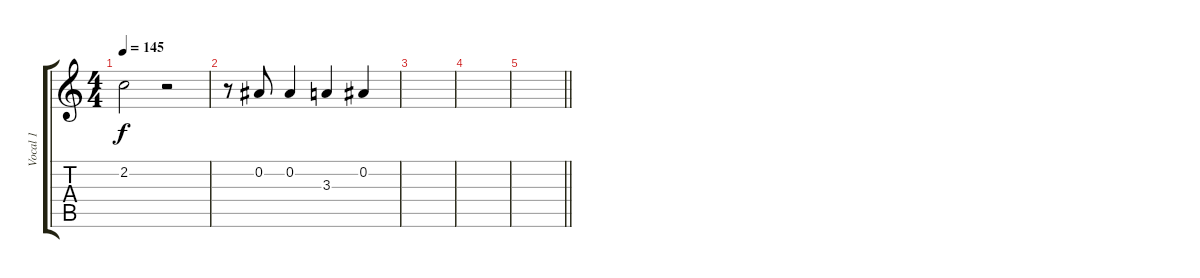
\track ("Vocal 1" "Vocal 1") {instrument contrabass}
\staff {score tabs}
\tuning (Eb4 Bb3 Gb3 Db3 Ab2 Eb2) {hide}
\ts (4 4)
\tempo 145
\clef g2
\ks c
2.2.2{dy f} r.2 |
r.8 0.2.8 0.2.4 3.3.4 0.2.4 |
|
|
\barLineRight lightlight
